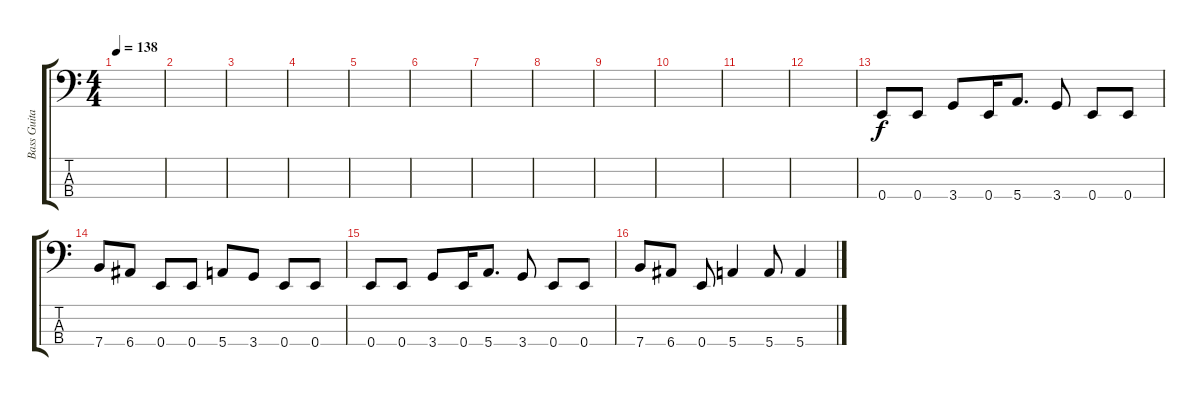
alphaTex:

\track ("Bass Guitar" "Bass Guita") {instrument electricbasspick}
\staff {score tabs}
\tuning (G2 D2 A1 E1) {hide}
\ts (4 4)
\tempo 138
\clef f4
\ks c
|
|
|
|
|
|
|
|
|
|
|
|
0.4.8 0.4.8 3.4.8 0.4.16 5.4.8{d} 3.4.8 0.4.8 0.4.8 |
7.4.8 6.4.8 0.4.8 0.4.8 5.4.8 3.4.8 0.4.8 0.4.8 |
0.4.8 0.4.8 3.4.8 0.4.16 5.4.8{d} 3.4.8 0.4.8 0.4.8 |
7.4.8 6.4.8 0.4.8 5.4.4 5.4.8 5.4.4
